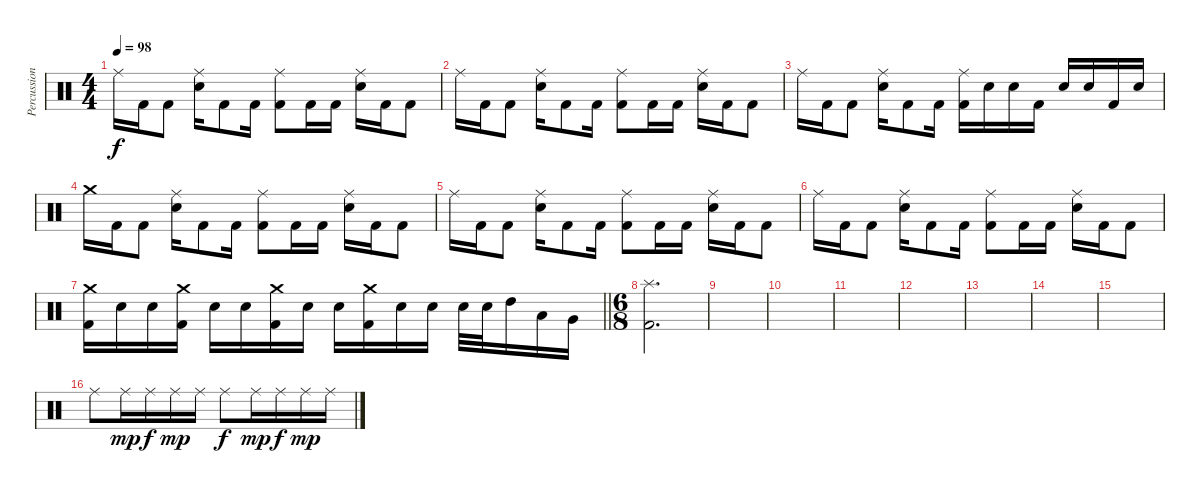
\track ("Percussion" "Percussion") {instrument percussion}
\staff {score}
\articulation defaults
\ts (4 4)
\tempo 98
\clef neutral
\ks c "Ride (middle)".16{dy f} "Kick (hit) 2".16 "Kick (hit) 2".8
("Ride (middle)" "Electric Snare (hit)").16 "Kick (hit) 2".8 "Kick (hit) 2".16 ("Ride (middle)" "Kick (hit) 2").8 "Kick (hit) 2".16 "Kick (hit) 2".16 ("Ride (middle)" "Electric Snare (hit)").16 "Kick (hit) 2".16 "Kick (hit) 2".8 |
"Ride (middle)".16 "Kick (hit) 2".16 "Kick (hit) 2".8 ("Ride (middle)" "Electric Snare (hit)").16 "Kick (hit) 2".8 "Kick (hit) 2".16 ("Ride (middle)" "Kick (hit) 2").8 "Kick (hit) 2".16 "Kick (hit) 2".16 ("Ride (middle)" "Electric Snare (hit)").16 "Kick (hit) 2".16 "Kick (hit) 2".8 |
"Ride (middle)".16 "Kick (hit) 2".16 "Kick (hit) 2".8 ("Ride (middle)" "Electric Snare (hit)").16 "Kick (hit) 2".8 "Kick (hit) 2".16 ("Ride (middle)" "Kick (hit) 2").16 "Electric Snare (hit)".16 "Electric Snare (hit)".16 "Kick (hit) 2".16 "Electric Snare (hit)".16 "Electric Snare (hit)".16 "Kick (hit) 2".16 "Electric Snare (hit)".16 |
"Crash medium (hit)".16 "Kick (hit) 2".16 "Kick (hit) 2".8 ("Ride (middle)" "Electric Snare (hit)").16 "Kick (hit) 2".8 "Kick (hit) 2".16 ("Ride (middle)" "Kick (hit) 2").8 "Kick (hit) 2".16 "Kick (hit) 2".16 ("Ride (middle)" "Electric Snare (hit)").16 "Kick (hit) 2".16 "Kick (hit) 2".8 |
"Ride (middle)".16 "Kick (hit) 2".16 "Kick (hit) 2".8 ("Ride (middle)" "Electric Snare (hit)").16 "Kick (hit) 2".8 "Kick (hit) 2".16 ("Ride (middle)" "Kick (hit) 2").8 "Kick (hit) 2".16 "Kick (hit) 2".16 ("Ride (middle)" "Electric Snare (hit)").16 "Kick (hit) 2".16 "Kick (hit) 2".8 |
"Ride (middle)".16 "Kick (hit) 2".16 "Kick (hit) 2".8 ("Ride (middle)" "Electric Snare (hit)").16 "Kick (hit) 2".8 "Kick (hit) 2".16 ("Ride (middle)" "Kick (hit) 2").8 "Kick (hit) 2".16 "Kick (hit) 2".16 ("Ride (middle)" "Electric Snare (hit)").16 "Kick (hit) 2".16 "Kick (hit) 2".8 |
\barLineRight lightlight
("Crash medium (hit)" "Kick (hit) 2").16 "Electric Snare (hit)".16 "Electric Snare (hit)".16 ("Crash medium (hit)" "Kick (hit) 2").16 "Electric Snare (hit)".16 "Electric Snare (hit)".16 ("Crash medium (hit)" "Kick (hit) 2").16 "Electric Snare (hit)".16 "Electric Snare (hit)".16 ("Crash medium (hit)" "Kick (hit) 2").16 "Electric Snare (hit)".16 "Electric Snare (hit)".16 "Electric Snare (hit)".32 "Electric Snare (hit)".32 "High Tom (hit)".16 "Low Tom (hit)".16 "Very Low Tom (hit)".16 |
\ts (6 8)
("Splash (hit)" "Kick (hit) 2").2{d} |
|
|
|
|
|
|
|
"Ride (middle)".8{volume 13} "Ride (middle)".16{dy mp} "Ride (middle)".16{dy f} "Ride (middle)".16{dy mp} "Ride (middle)".16 "Ride (middle)".8{dy f} "Ride (middle)".16{dy mp} "Ride (middle)".16{dy f} "Ride (middle)".16{dy mp} "Ride (middle)".16
